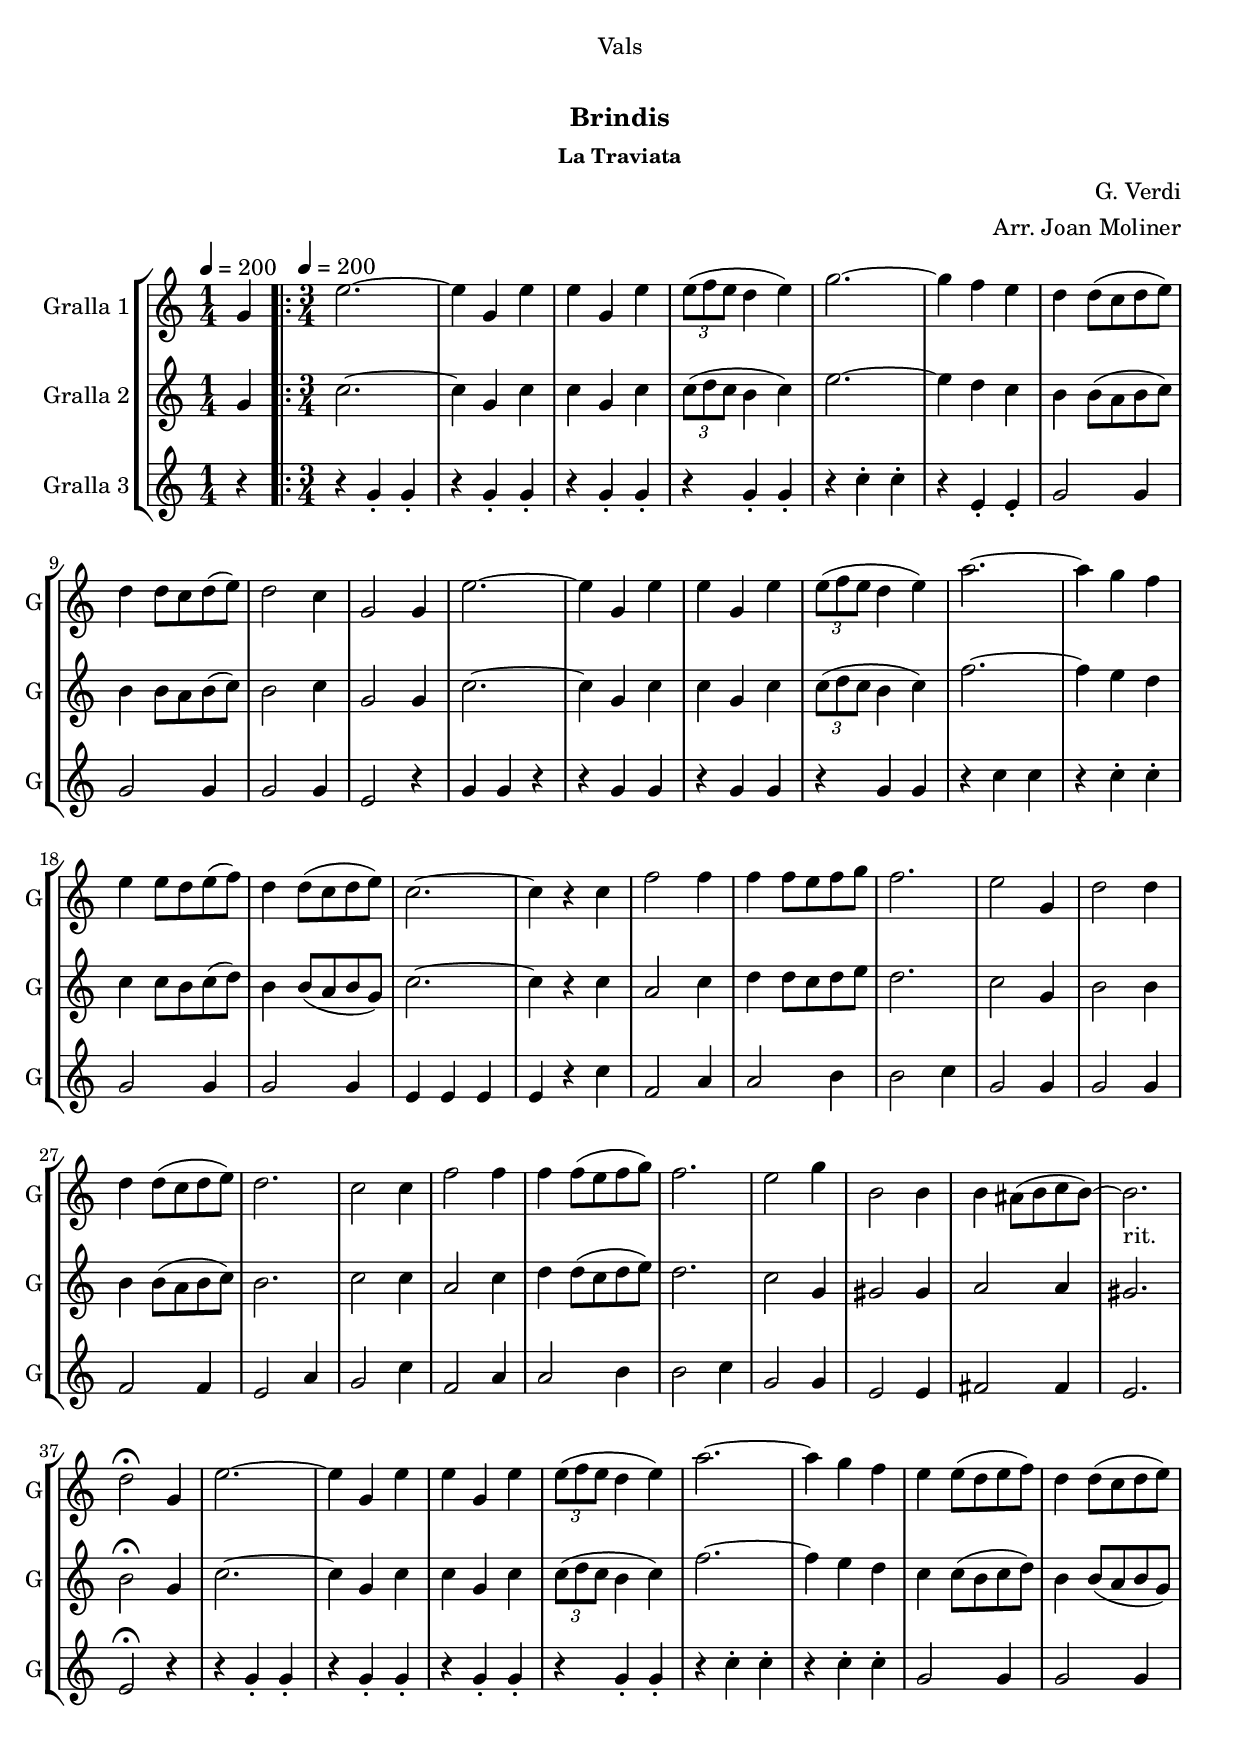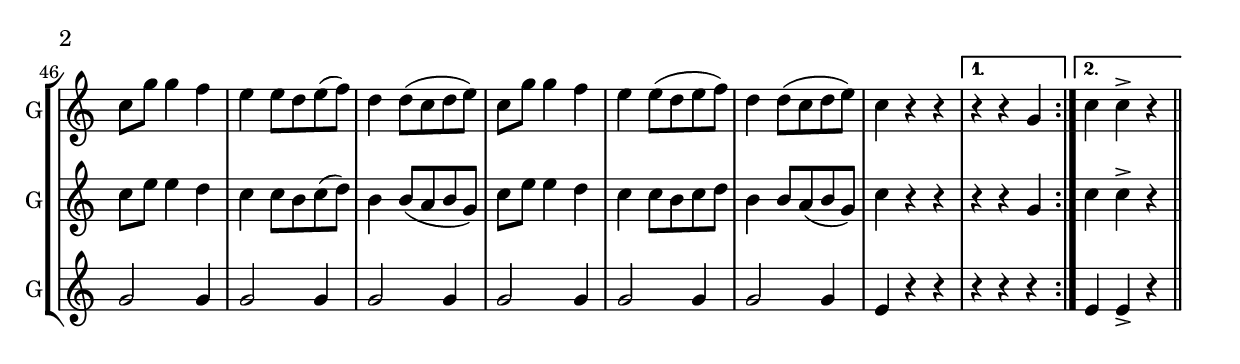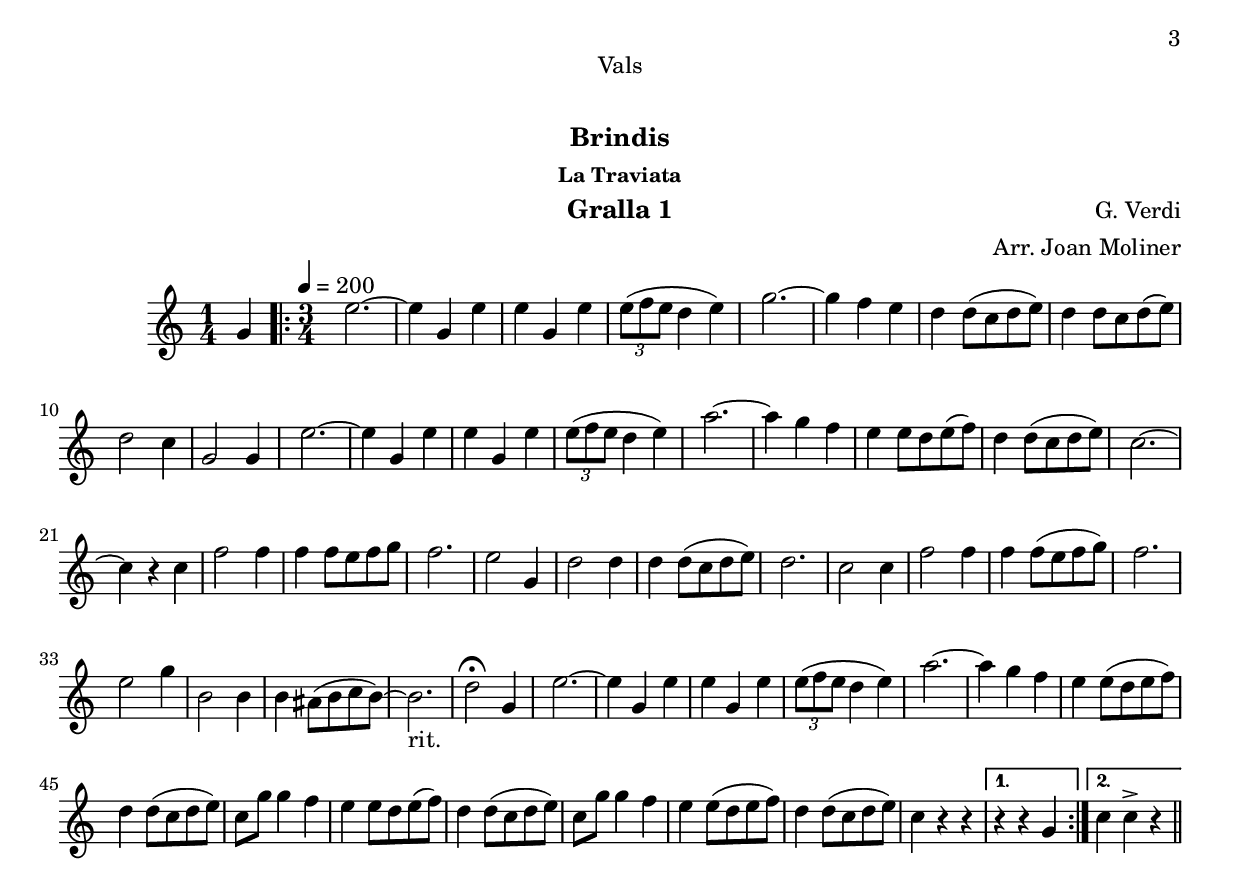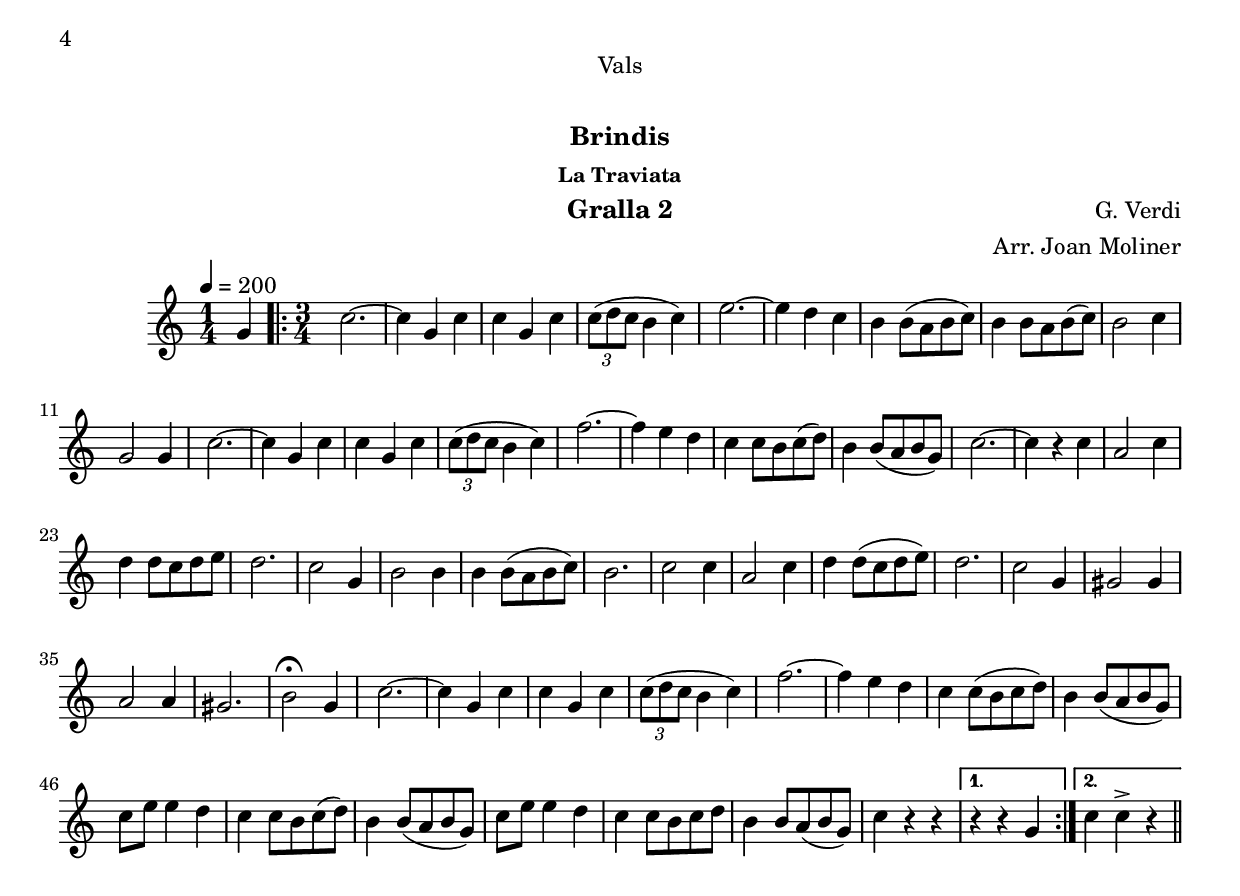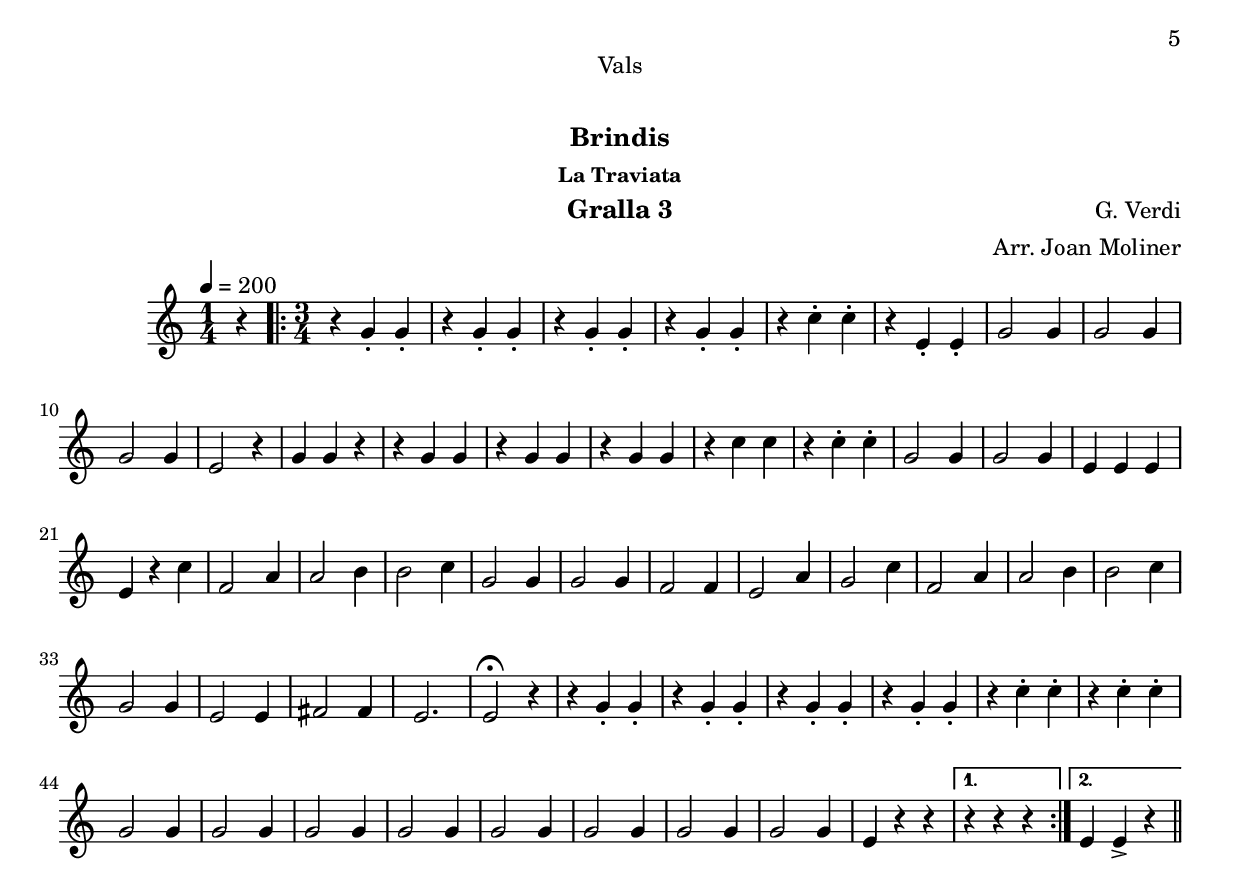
\version "2.16.0"

\header {
  dedication="Vals"
  title="  "
  subtitle="Brindis"
  subsubtitle="La Traviata"
  poet=""
  meter=""
  piece=""
  composer="G. Verdi"
  arranger="Arr. Joan Moliner"
  opus=""
  instrument=""
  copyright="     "
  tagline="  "
}

liniaroAa =
\relative g'
{
  \clef treble
  \key c \major
  \time 1/4
  g4 \tempo 4 = 200  |
  \time 3/4   \repeat volta 2 { e'2. ~  |
  e4 g, e'  |
  e4 g, e'  |
  %05
  \times 2/3 { e8 ( f e } d4 e )  |
  g2. ~  |
  g4 f e  |
  d4 d8 ( c d e )  |
  d4 d8 c d ( e )  |
  %10
  d2 c4  |
  g2 g4  |
  e'2. ~  |
  e4 g, e'  |
  e4 g, e'  |
  %15
  \times 2/3 { e8 ( f e } d4 e )   |
  a2. ~  |
  a4 g f  |
  e4 e8 d e ( f )  |
  d4 d8 ( c d e )  |
  %20
  c2. ~  |
  c4 r c  |
  f2 f4  |
  f4 f8 e f g  |
  f2.  |
  %25
  e2 g,4  |
  d'2 d4  |
  d4 d8 ( c d e )  |
  d2.  |
  c2 c4  |
  %30
  f2 f4  |
  f4 f8 ( e f g )  |
  f2.  |
  e2 g4  |
  b,2 b4  |
  %35
  b4 ais8 ( b c b ~ )  |
  b2. _"rit."  |
  d2 \fermata g,4  |
  e'2. ~  |
  e4 g, e'  |
  %40
  e4 g, e'  |
  \times 2/3 { e8 ( f e } d4 e )  |
  a2. ~  |
  a4 g f  |
  e4 e8 ( d e f )  |
  %45
  d4 d8 ( c d e )  |
  c8 g' g4 f  |
  e4 e8 d e ( f )  |
  d4 d8 ( c d e )  |
  c8 g' g4 f  |
  %50
  e4 e8 ( d e f )  |
  d4 d8 ( c d e )  |
  c4 r r }
  \alternative { { r4 r g }
  { c4 c-> r } } \bar "||"
}

liniaroAb =
\relative g'
{
  \tempo 4 = 200
  \clef treble
  \key c \major
  \time 1/4
  g4  |
  \time 3/4   \repeat volta 2 { c2. ~  |
  c4 g c  |
  c4 g c  |
  %05
  \times 2/3 { c8 ( d c } b4 c )  |
  e2. ~  |
  e4 d c  |
  b4 b8 ( a b c )  |
  b4 b8 a b ( c )  |
  %10
  b2 c4  |
  g2 g4  |
  c2. ~  |
  c4 g c  |
  c4 g c  |
  %15
  \times 2/3 { c8 ( d c } b4 c )   |
  f2. ~  |
  f4 e d  |
  c4 c8 b c ( d )  |
  b4 b8 ( a b g )  |
  %20
  c2. ~  |
  c4 r c  |
  a2 c4  |
  d4 d8 c d e  |
  d2.  |
  %25
  c2 g4  |
  b2 b4  |
  b4 b8 ( a b c )  |
  b2.  |
  c2 c4  |
  %30
  a2 c4  |
  d4 d8 ( c d e )  |
  d2.  |
  c2 g4  |
  gis2 gis4  |
  %35
  a2 a4  |
  gis2.   |
  b2 \fermata g4  |
  c2. ~  |
  c4 g c  |
  %40
  c4 g c  |
  \times 2/3 { c8 ( d c } b4 c )  |
  f2. ~  |
  f4 e d  |
  c4 c8 ( b c d )  |
  %45
  b4 b8 ( a b g )  |
  c8 e e4 d  |
  c4 c8 b c ( d )  |
  b4 b8 ( a b g )  |
  c8 e e4 d  |
  %50
  c4 c8 b c d  |
  b4 b8 a ( b g )  |
  c4 r r }
  \alternative { { r4 r g }
  { c4 c-> r } } \bar "||"
}

liniaroAc =
\relative g'
{
  \tempo 4 = 200
  \clef treble
  \key c \major
  \time 1/4
  r4  |
  \time 3/4   \repeat volta 2 { r4 g-. g-.  |
  r4 g-. g-.  |
  r4 g-. g-.  |
  %05
  r4 g-. g-.  |
  r4 c-. c-.  |
  r4 e,-. e-.  |
  g2 g4  |
  g2 g4  |
  %10
  g2 g4  |
  e2 r4  |
  g4 g r4  | % kompletite
  r4 g g  |
  r4 g g  |
  %15
  r4 g g  |
  r4 c c  |
  r4 c-. c-.  |
  g2 g4  |
  g2 g4  |
  %20
  e4 e e  |
  e4 r c'  |
  f,2 a4  |
  a2 b4  |
  b2 c4  |
  %25
  g2 g4  |
  g2 g4  |
  f2 f4  |
  e2 a4  |
  g2 c4  |
  %30
  f,2 a4  |
  a2 b4  |
  b2 c4  |
  g2 g4  |
  e2 e4  |
  %35
  fis2 fis4  |
  e2.   |
  e2 \fermata r4  |
  r4 g-. g-.  |
  r4 g-. g-.  |
  %40
  r4 g-. g-.  |
  r4 g-. g-.  |
  r4 c-. c-.  |
  r4 c-. c-.  |
  g2 g4  |
  %45
  g2 g4  |
  g2 g4  |
  g2 g4  |
  g2 g4  |
  g2 g4  |
  %50
  g2 g4  |
  g2 g4  |
  e4 r r }
  \alternative { { r4 r r }
  { e4 e-> r } } \bar "||"
}

\bookpart {
  \score {
    \new StaffGroup {
      \override Score.RehearsalMark #'self-alignment-X = #LEFT
      <<
        \new Staff \with {instrumentName = #"Gralla 1" shortInstrumentName = #"G"} \liniaroAa
        \new Staff \with {instrumentName = #"Gralla 2" shortInstrumentName = #"G"} \liniaroAb
        \new Staff \with {instrumentName = #"Gralla 3" shortInstrumentName = #"G"} \liniaroAc
      >>
    }
    \layout {}
  }\score { \unfoldRepeats
    \new StaffGroup {
      \override Score.RehearsalMark #'self-alignment-X = #LEFT
      <<
        \new Staff \with {instrumentName = #"Gralla 1" shortInstrumentName = #"G"} \liniaroAa
        \new Staff \with {instrumentName = #"Gralla 2" shortInstrumentName = #"G"} \liniaroAb
        \new Staff \with {instrumentName = #"Gralla 3" shortInstrumentName = #"G"} \liniaroAc
      >>
    }
    \midi {}
  }
}

\bookpart {
  \header {instrument="Gralla 1"}
  \score {
    \new StaffGroup {
      \override Score.RehearsalMark #'self-alignment-X = #LEFT
      <<
        \new Staff \liniaroAa
      >>
    }
    \layout {}
  }\score { \unfoldRepeats
    \new StaffGroup {
      \override Score.RehearsalMark #'self-alignment-X = #LEFT
      <<
        \new Staff \liniaroAa
      >>
    }
    \midi {}
  }
}

\bookpart {
  \header {instrument="Gralla 2"}
  \score {
    \new StaffGroup {
      \override Score.RehearsalMark #'self-alignment-X = #LEFT
      <<
        \new Staff \liniaroAb
      >>
    }
    \layout {}
  }\score { \unfoldRepeats
    \new StaffGroup {
      \override Score.RehearsalMark #'self-alignment-X = #LEFT
      <<
        \new Staff \liniaroAb
      >>
    }
    \midi {}
  }
}

\bookpart {
  \header {instrument="Gralla 3"}
  \score {
    \new StaffGroup {
      \override Score.RehearsalMark #'self-alignment-X = #LEFT
      <<
        \new Staff \liniaroAc
      >>
    }
    \layout {}
  }\score { \unfoldRepeats
    \new StaffGroup {
      \override Score.RehearsalMark #'self-alignment-X = #LEFT
      <<
        \new Staff \liniaroAc
      >>
    }
    \midi {}
  }
}

